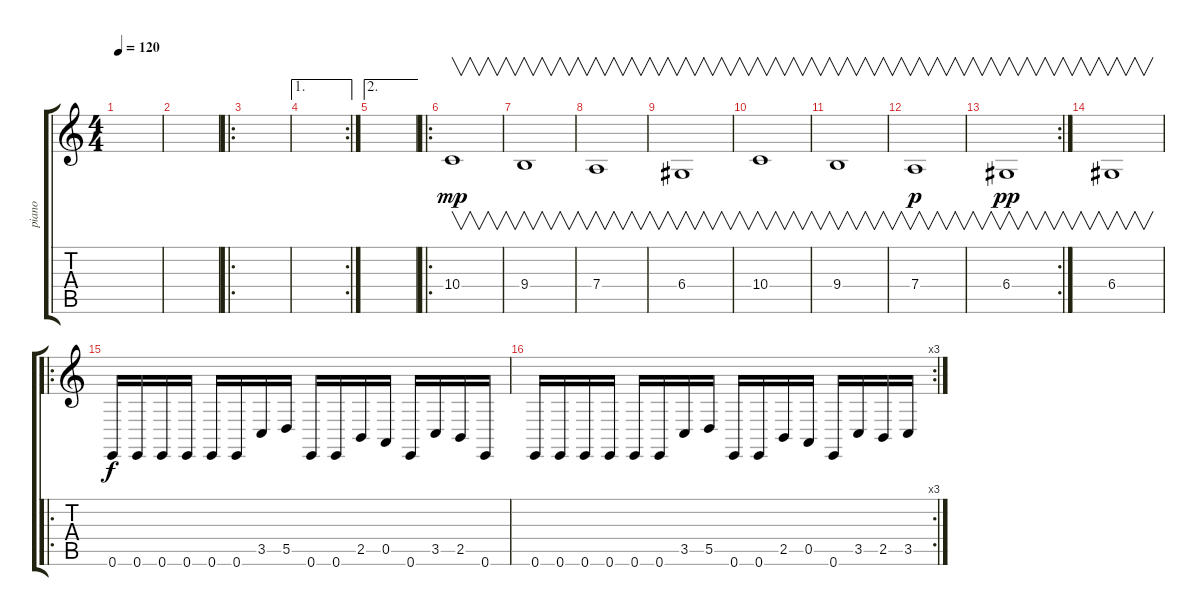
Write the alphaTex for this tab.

\track ("piano" "piano") {instrument electricgrandpiano}
\staff {score tabs}
\tuning (E4 B3 G3 D3 A2 E2) {hide}
\ts (4 4)
\tempo 120
\clef g2
\ks c
|
|
\ro
|
\ae 1
\rc 2
|
\ae 2
|
\ro
10.4.1{v dy mp instrument pad4choir} |
9.4.1{v} |
7.4.1{v} |
6.4.1{v} |
10.4.1{v} |
9.4.1{v} |
7.4.1{v dy p} |
\rc 2
6.4.1{v dy pp} |
6.4.1{v} |
\ro
0.6.16{dy f instrument pad7halo} 0.6.16 0.6.16 0.6.16 0.6.16 0.6.16 3.5.16 5.5.16 0.6.16 0.6.16 2.5.16 0.5.16 0.6.16 3.5.16 2.5.16 0.6.16 |
\rc 3
0.6.16 0.6.16 0.6.16 0.6.16 0.6.16 0.6.16 3.5.16 5.5.16 0.6.16 0.6.16 2.5.16 0.5.16 0.6.16 3.5.16 2.5.16 3.5.16
